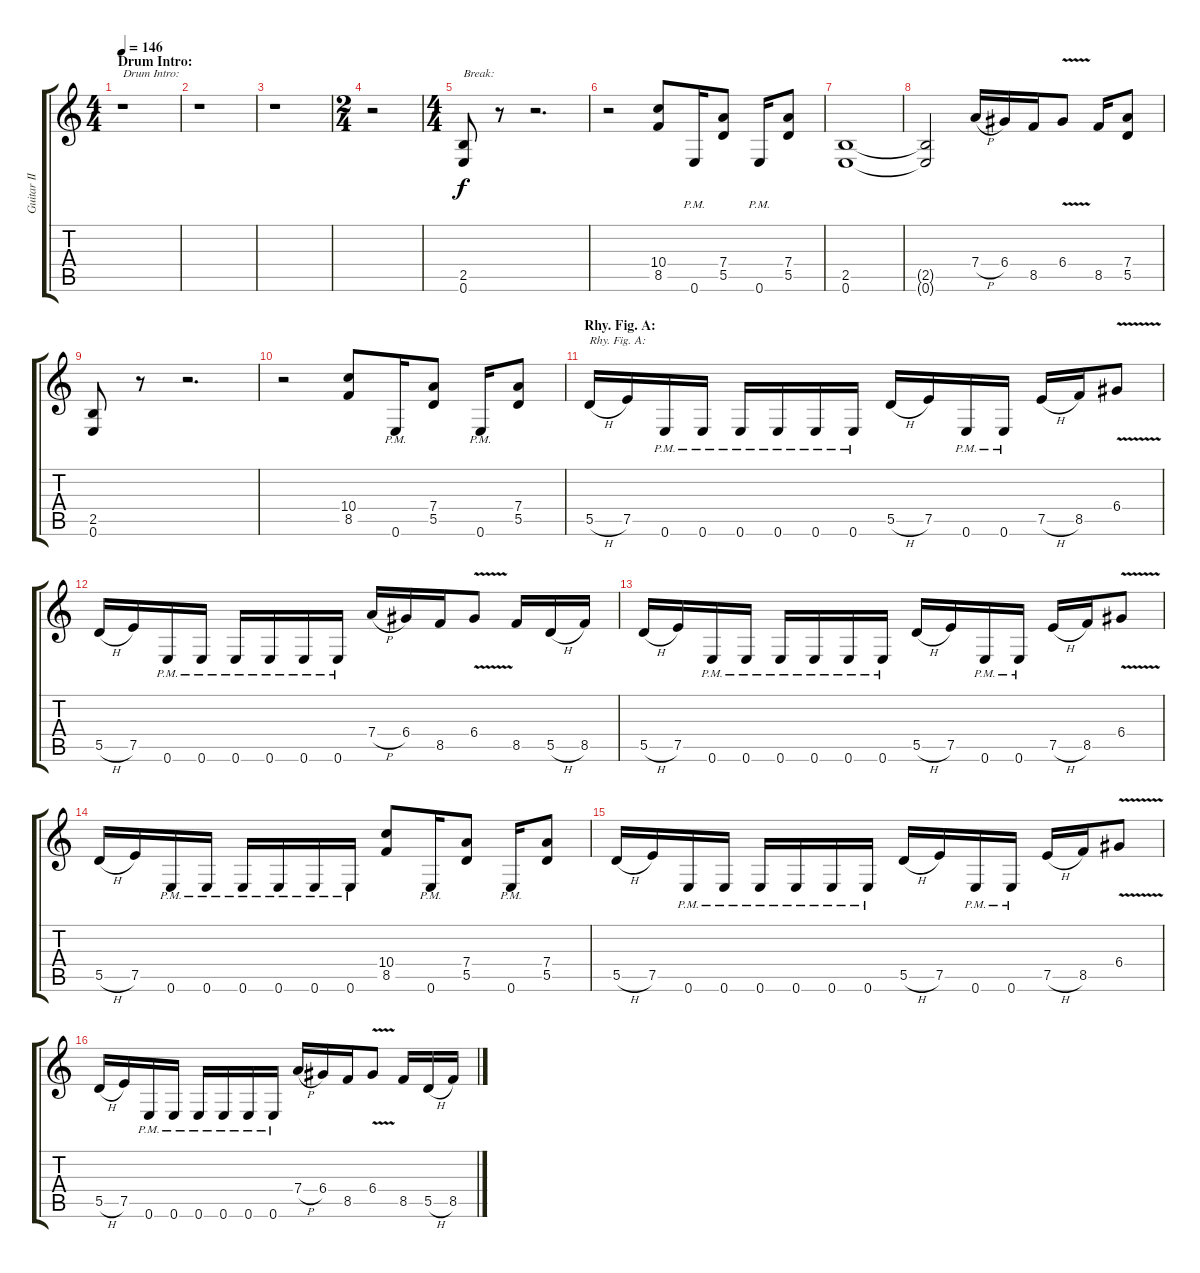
\track ("Guitar II" "Guitar II") {instrument distortionguitar}
\staff {score tabs}
\tuning (E4 B3 G3 D3 A2 E2) {hide}
\ts (4 4)
\section ("" "Drum Intro:")
\tempo 146
\clef g2
\ks c
r.1{txt "Drum Intro:" dy f instrument distortionguitar} |
r.1 |
r.1 |
\ts (2 4)
r.2 |
\ts (4 4)
(2.5 0.6).8{txt "Break:"} r.8 r.2{d} |
r.2 (10.4 8.5).8 0.6{pm}.16 (7.4 5.5).8 0.6{pm}.16 (7.4 5.5).8 |
(2.5 0.6).1 |
(2.5{t} 0.6{t}).2 7.4{h}.16 6.4.16 8.5.16 6.4{v}.8 8.5.16 (7.4 5.5).8 |
(2.5 0.6).8 r.8 r.2{d} |
r.2 (10.4 8.5).8 0.6{pm}.16 (7.4 5.5).8 0.6{pm}.16 (7.4 5.5).8 |
\section ("" "Rhy. Fig. A:")
5.5{h}.16{txt "Rhy. Fig. A:"} 7.5.16 0.6{pm}.16 0.6{pm}.16 0.6{pm}.16 0.6{pm}.16 0.6{pm}.16 0.6{pm}.16 5.5{h}.16 7.5.16 0.6{pm}.16 0.6{pm}.16 7.5{h}.16 8.5.16 6.4{v}.8 |
5.5{h}.16 7.5.16 0.6{pm}.16 0.6{pm}.16 0.6{pm}.16 0.6{pm}.16 0.6{pm}.16 0.6{pm}.16 7.4{h}.16 6.4.16 8.5.16 6.4{v}.8 8.5.16 5.5{h}.16 8.5.16 |
5.5{h}.16 7.5.16 0.6{pm}.16 0.6{pm}.16 0.6{pm}.16 0.6{pm}.16 0.6{pm}.16 0.6{pm}.16 5.5{h}.16 7.5.16 0.6{pm}.16 0.6{pm}.16 7.5{h}.16 8.5.16 6.4{v}.8 |
5.5{h}.16 7.5.16 0.6{pm}.16 0.6{pm}.16 0.6{pm}.16 0.6{pm}.16 0.6{pm}.16 0.6{pm}.16 (10.4 8.5).8 0.6{pm}.16 (7.4 5.5).8 0.6{pm}.16 (7.4 5.5).8 |
5.5{h}.16 7.5.16 0.6{pm}.16 0.6{pm}.16 0.6{pm}.16 0.6{pm}.16 0.6{pm}.16 0.6{pm}.16 5.5{h}.16 7.5.16 0.6{pm}.16 0.6{pm}.16 7.5{h}.16 8.5.16 6.4{v}.8 |
5.5{h}.16 7.5.16 0.6{pm}.16 0.6{pm}.16 0.6{pm}.16 0.6{pm}.16 0.6{pm}.16 0.6{pm}.16 7.4{h}.16 6.4.16 8.5.16 6.4{v}.8 8.5.16 5.5{h}.16 8.5.16
